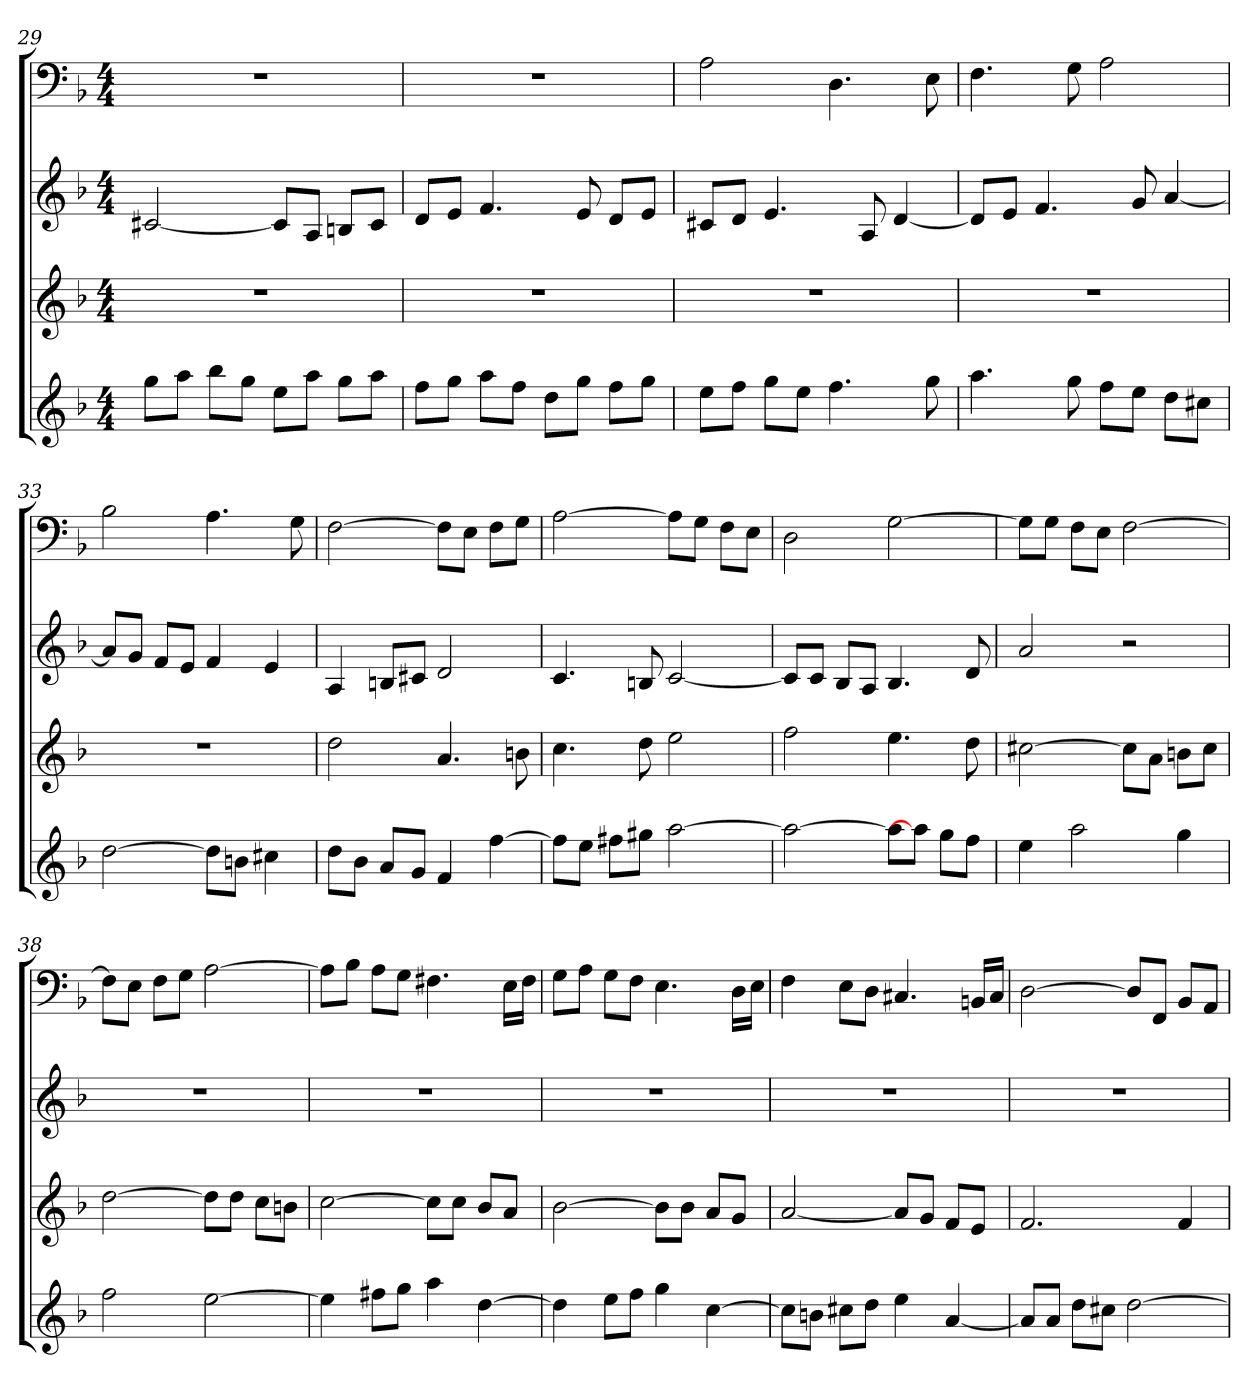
**kern	**kern	**kern	**kern
*part4	*part3	*part2	*part1
*staff4	*staff3	*staff2	*staff1
*k[b-]	*k[b-]	*k[b-]	*k[b-]
*d:	*d:	*d:	*d:
*M4/4	*M4/4	*M4/4	*M4/4
=29	=29	=29	=29
8ggL	1r	[2c#X	1r
8aaJ	.	.	.
8bb-L	.	.	.
8ggJ	.	.	.
8eeL	.	8c#L]	.
8aaJ	.	8AJ	.
8ggL	.	8BnL	.
8aaJ	.	8c#J	.
=30	=30	=30	=30
8ffL	1r	8dL	1r
8ggJ	.	8eJ	.
8aaL	.	4.f	.
8ffJ	.	.	.
8ddL	.	.	.
8ggJ	.	8e	.
8ffL	.	8dL	.
8ggJ	.	8eJ	.
=31	=31	=31	=31
8eeL	1r	8c#XL	2A
8ffJ	.	8dJ	.
8ggL	.	4.e	.
8eeJ	.	.	.
4.ff	.	.	4.D
.	.	8A	.
.	.	[4d	.
8gg	.	.	8E
=32	=32	=32	=32
4.aa	1r	8dL]	4.F
.	.	8eJ	.
.	.	4.f	.
8gg	.	.	8G
8ffL	.	.	2A
8eeJ	.	8g	.
8ddL	.	[4a	.
8cc#XJ	.	.	.
=33	=33	=33	=33
[2dd	1r	8aL]	2B-
.	.	8gJ	.
.	.	8fL	.
.	.	8eJ	.
8ddL]	.	4f	4.A
8bnJ	.	.	.
4cc#X	.	4e	.
.	.	.	8G
=34	=34	=34	=34
8ddL	2dd	4A	[2F
8b-J	.	.	.
8aL	.	8BnL	.
8gJ	.	8c#XJ	.
4f	4.a	2d	8FL]
.	.	.	8EJ
[4ff	.	.	8FL
.	8bn	.	8GJ
=35	=35	=35	=35
8ffL]	4.cc	4.c	[2A
8eeJ	.	.	.
8ff#XL	.	.	.
8gg#XJ	8dd	8Bn	.
[2aa	2ee	[2c	8AL]
.	.	.	8GJ
.	.	.	8FL
.	.	.	8EJ
=36	=36	=36	=36
2aa_	2ff	8cL]	2D
.	.	8cJ	.
.	.	8B-L	.
.	.	8AJ	.
8aaL]	4.ee	4.B-	[2G
8aaJ]	.	.	.
8ggL	.	.	.
8ffJ	8dd	8d	.
=37	=37	=37	=37
4ee	[2cc#X	2a	8GL]
.	.	.	8GJ
2aa	.	.	8FL
.	.	.	8EJ
.	8cc#L]	2r	[2F
.	8aJ	.	.
4gg	8bnL	.	.
.	8cc#J	.	.
=38	=38	=38	=38
2ff	[2dd	1r	8FL]
.	.	.	8EJ
.	.	.	8FL
.	.	.	8GJ
[2ee	8ddL]	.	[2A
.	8ddJ	.	.
.	8ccL	.	.
.	8bnJ	.	.
=39	=39	=39	=39
4ee]	[2cc	1r	8AL]
.	.	.	8B-J
8ff#XL	.	.	8AL
8ggJ	.	.	8GJ
4aa	8ccL]	.	4.F#X
.	8ccJ	.	.
[4dd	8b-L	.	.
.	8aJ	.	16ELL
.	.	.	16F#JJ
=40	=40	=40	=40
4dd]	[2b-	1r	8GL
.	.	.	8AJ
8eeL	.	.	8GL
8ffJ	.	.	8FJ
4gg	8b-L]	.	4.E
.	8b-J	.	.
[4cc	8aL	.	.
.	8gJ	.	16DLL
.	.	.	16EJJ
=41	=41	=41	=41
8ccL]	[2a	1r	4F
8bnJ	.	.	.
8cc#XL	.	.	8EL
8ddJ	.	.	8DJ
4ee	8aL]	.	4.C#X
.	8gJ	.	.
[4a	8fL	.	.
.	8eJ	.	16BBnLL
.	.	.	16C#JJ
=42	=42	=42	=42
8aL]	2.f	1r	[2D
8aJ	.	.	.
8ddL	.	.	.
8cc#XJ	.	.	.
[2dd	.	.	8DL]
.	.	.	8FFJ
.	4f	.	8BB-L
.	.	.	8AAJ
=	=	=	=
*-	*-	*-	*-
